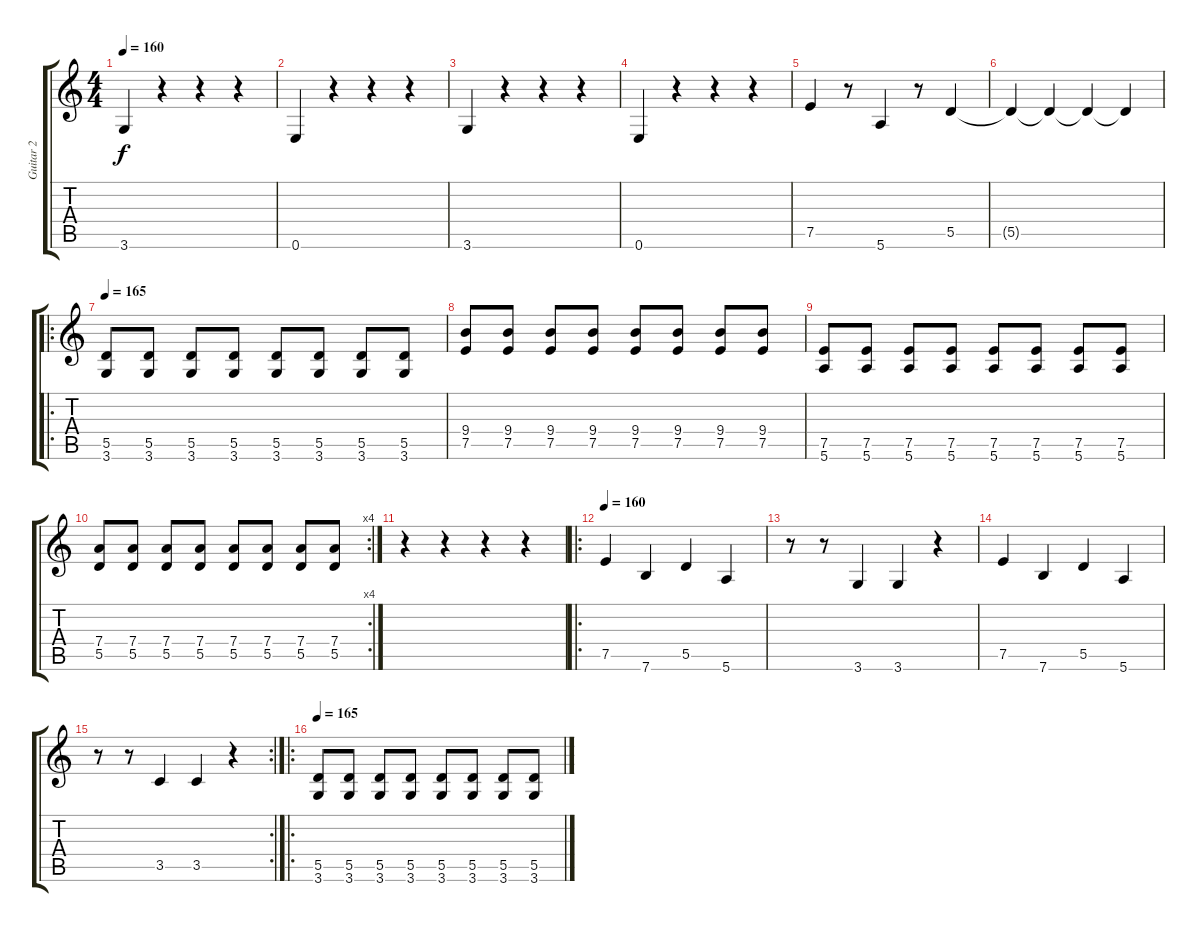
\track ("Guitar 2" "Guitar 2") {instrument distortionguitar}
\staff {score tabs}
\tuning (E4 B3 G3 D3 A2 E2) {hide}
\ts (4 4)
\tempo 160
\clef g2
\ks c
3.6.4{dy f instrument distortionguitar} r.4 r.4 r.4 |
0.6.4 r.4 r.4 r.4 |
3.6.4 r.4 r.4 r.4 |
0.6.4 r.4 r.4 r.4 |
7.5.4 r.8 5.6.4 r.8 5.5.4 |
5.5{t}.4 5.5{t}.4 5.5{t}.4 5.5{t}.4 |
\ro
\tempo 165
(5.5 3.6).8 (5.5 3.6).8 (5.5 3.6).8 (5.5 3.6).8 (5.5 3.6).8 (5.5 3.6).8 (5.5 3.6).8 (5.5 3.6).8 |
(9.4 7.5).8 (9.4 7.5).8 (9.4 7.5).8 (9.4 7.5).8 (9.4 7.5).8 (9.4 7.5).8 (9.4 7.5).8 (9.4 7.5).8 |
(7.5 5.6).8 (7.5 5.6).8 (7.5 5.6).8 (7.5 5.6).8 (7.5 5.6).8 (7.5 5.6).8 (7.5 5.6).8 (7.5 5.6).8 |
\rc 4
(7.4 5.5).8 (7.4 5.5).8 (7.4 5.5).8 (7.4 5.5).8 (7.4 5.5).8 (7.4 5.5).8 (7.4 5.5).8 (7.4 5.5).8 |
r.4 r.4 r.4 r.4 |
\ro
\tempo 160
7.5.4 7.6.4 5.5.4 5.6.4 |
r.8 r.8 3.6.4 3.6.4 r.4 |
7.5.4 7.6.4 5.5.4 5.6.4 |
\rc 2
r.8 r.8 3.5.4 3.5.4 r.4 |
\ro
\tempo 165
(5.5 3.6).8 (5.5 3.6).8 (5.5 3.6).8 (5.5 3.6).8 (5.5 3.6).8 (5.5 3.6).8 (5.5 3.6).8 (5.5 3.6).8
